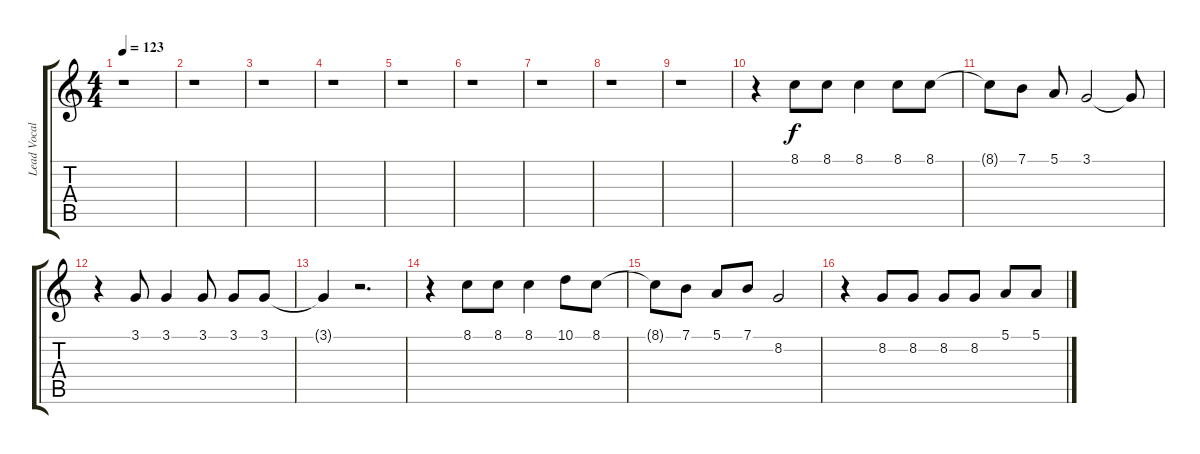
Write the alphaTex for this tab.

\track ("Lead Vocals" "Lead Vocal") {instrument lead2sawtooth}
\staff {score tabs}
\tuning (E4 B3 G3 D3 A2 E2) {hide}
\ts (4 4)
\tempo 123
\clef g2
\ks c
r.1{dy f instrument lead2sawtooth} |
r.1 |
r.1 |
r.1 |
r.1 |
r.1 |
r.1 |
r.1 |
r.1 |
r.4 8.1.8 8.1.8 8.1.4 8.1.8 8.1.8 |
8.1{t}.8 7.1.8 5.1.8 3.1.2 3.1{t}.8 |
r.4 3.1.8 3.1.4 3.1.8 3.1.8 3.1.8 |
3.1{t}.4 r.2{d} |
r.4 8.1.8 8.1.8 8.1.4 10.1.8 8.1.8 |
8.1{t}.8 7.1.8 5.1.8 7.1.8 8.2.2 |
r.4 8.2.8 8.2.8 8.2.8 8.2.8 5.1.8 5.1.8
